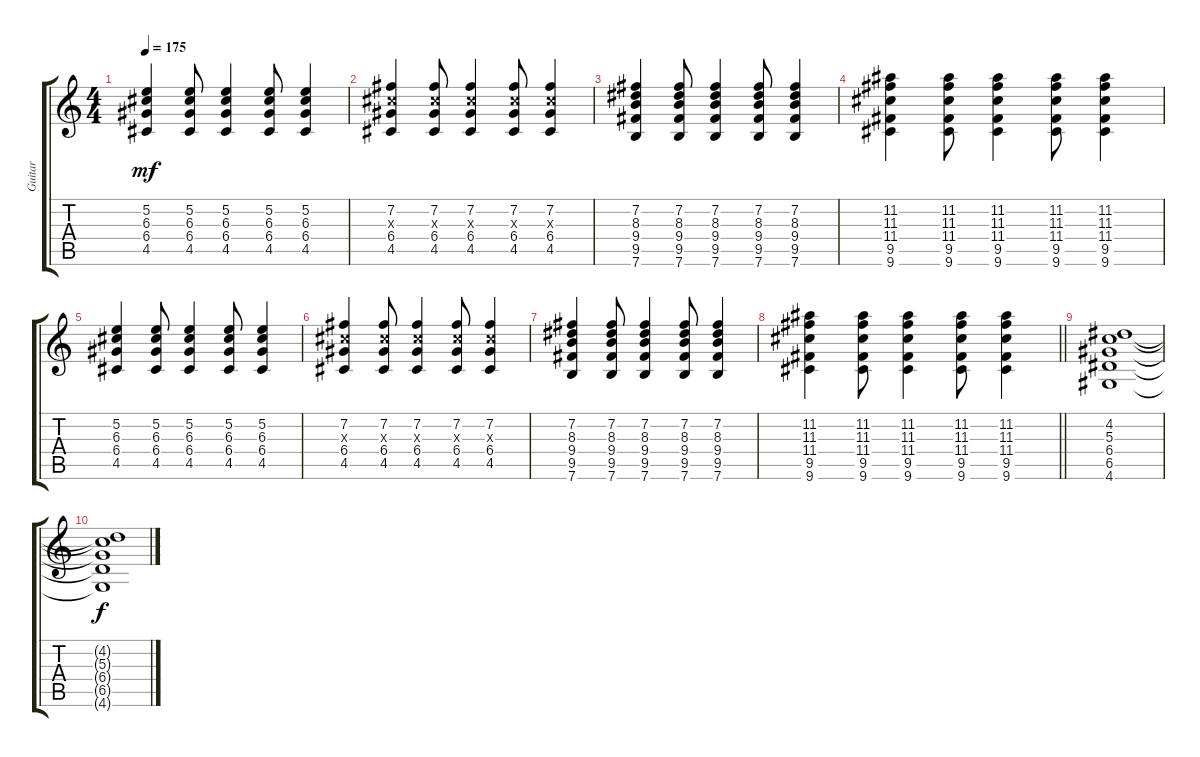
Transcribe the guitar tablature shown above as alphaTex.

\track ("Guitar" "Guitar") {instrument acousticguitarsteel}
\staff {score tabs}
\tuning (E4 B3 G3 D3 A2 E2) {hide}
\ts (4 4)
\tempo 175
\clef g2
\ks c
(5.2 6.3 6.4 4.5).4{dy mf} (5.2 6.3 6.4 4.5).8 (5.2 6.3 6.4 4.5).4 (5.2 6.3 6.4 4.5).8 (5.2 6.3 6.4 4.5).4 |
(7.2 6.3{x} 6.4 4.5).4 (7.2 6.3{x} 6.4 4.5).8 (7.2 6.3{x} 6.4 4.5).4 (7.2 6.3{x} 6.4 4.5).8 (7.2 6.3{x} 6.4 4.5).4 |
(7.2 8.3 9.4 9.5 7.6).4 (7.2 8.3 9.4 9.5 7.6).8 (7.2 8.3 9.4 9.5 7.6).4 (7.2 8.3 9.4 9.5 7.6).8 (7.2 8.3 9.4 9.5 7.6).4 |
(11.2 11.3 11.4 9.5 9.6).4 (11.2 11.3 11.4 9.5 9.6).8 (11.2 11.3 11.4 9.5 9.6).4 (11.2 11.3 11.4 9.5 9.6).8 (11.2 11.3 11.4 9.5 9.6).4 |
(5.2 6.3 6.4 4.5).4 (5.2 6.3 6.4 4.5).8 (5.2 6.3 6.4 4.5).4 (5.2 6.3 6.4 4.5).8 (5.2 6.3 6.4 4.5).4 |
(7.2 6.3{x} 6.4 4.5).4 (7.2 6.3{x} 6.4 4.5).8 (7.2 6.3{x} 6.4 4.5).4 (7.2 6.3{x} 6.4 4.5).8 (7.2 6.3{x} 6.4 4.5).4 |
(7.2 8.3 9.4 9.5 7.6).4 (7.2 8.3 9.4 9.5 7.6).8 (7.2 8.3 9.4 9.5 7.6).4 (7.2 8.3 9.4 9.5 7.6).8 (7.2 8.3 9.4 9.5 7.6).4 |
\barLineRight lightlight
(11.2 11.3 11.4 9.5 9.6).4 (11.2 11.3 11.4 9.5 9.6).8 (11.2 11.3 11.4 9.5 9.6).4 (11.2 11.3 11.4 9.5 9.6).8 (11.2 11.3 11.4 9.5 9.6).4 |
(4.2 5.3 6.4 6.5 4.6).1 |
(4.2{t} 5.3{t} 6.4{t} 6.5{t} 4.6{t}).1{dy f}
